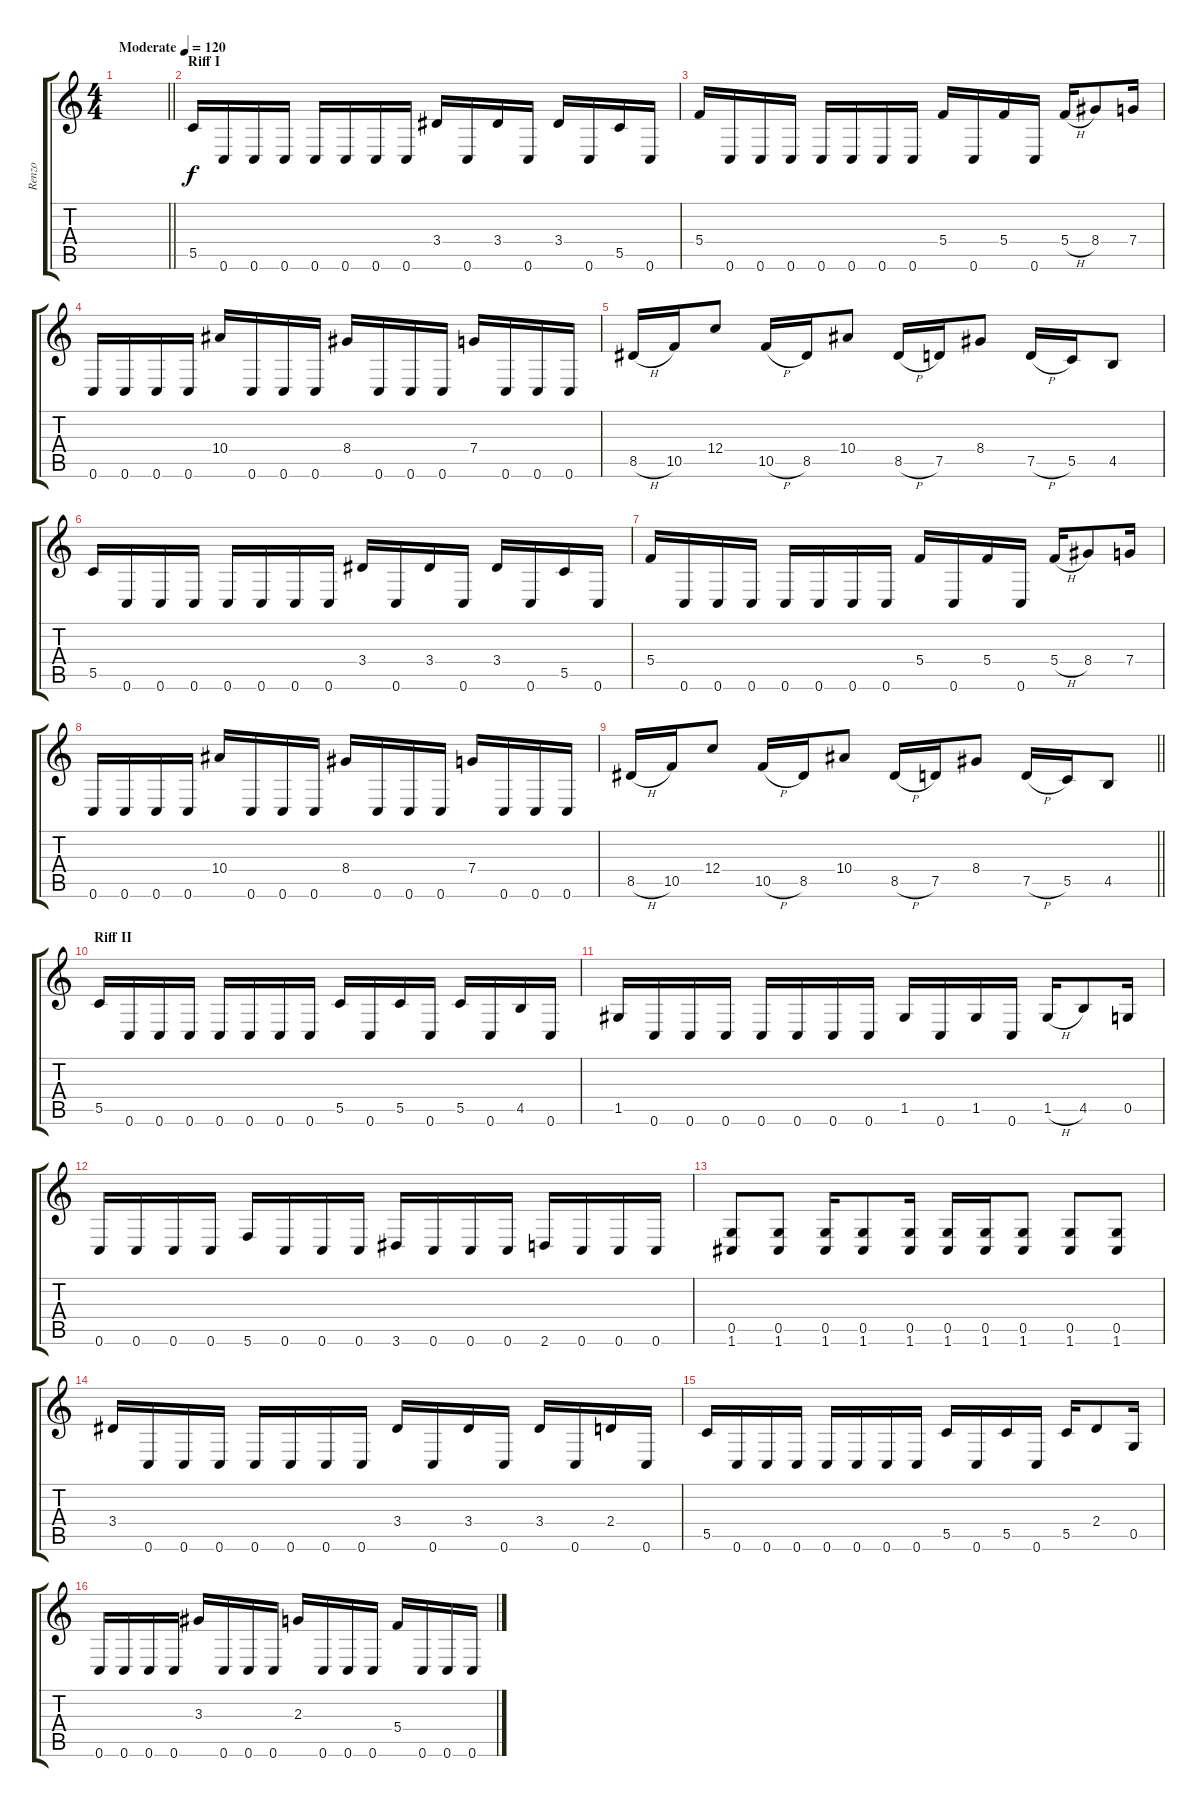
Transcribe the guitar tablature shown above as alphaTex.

\track ("Renzo" "Renzo") {instrument overdrivenguitar}
\staff {score tabs}
\tuning (D4 A3 F3 C3 G2 C2) {hide}
\ts (4 4)
\tempo (120 "Moderate")
\clef g2
\barLineRight lightlight
\ks c
|
\section ("" "Riff I")
5.5.16 0.6.16 0.6.16 0.6.16 0.6.16 0.6.16 0.6.16 0.6.16 3.4.16 0.6.16 3.4.16 0.6.16 3.4.16 0.6.16 5.5.16 0.6.16 |
5.4.16 0.6.16 0.6.16 0.6.16 0.6.16 0.6.16 0.6.16 0.6.16 5.4.16 0.6.16 5.4.16 0.6.16 5.4{h}.16 8.4.8 7.4.16 |
0.6.16 0.6.16 0.6.16 0.6.16 10.4.16 0.6.16 0.6.16 0.6.16 8.4.16 0.6.16 0.6.16 0.6.16 7.4.16 0.6.16 0.6.16 0.6.16 |
8.5{h}.16 10.5.16 12.4.8 10.5{h}.16 8.5.16 10.4.8 8.5{h}.16 7.5.16 8.4.8 7.5{h}.16 5.5.16 4.5.8 |
5.5.16 0.6.16 0.6.16 0.6.16 0.6.16 0.6.16 0.6.16 0.6.16 3.4.16 0.6.16 3.4.16 0.6.16 3.4.16 0.6.16 5.5.16 0.6.16 |
5.4.16 0.6.16 0.6.16 0.6.16 0.6.16 0.6.16 0.6.16 0.6.16 5.4.16 0.6.16 5.4.16 0.6.16 5.4{h}.16 8.4.8 7.4.16 |
0.6.16 0.6.16 0.6.16 0.6.16 10.4.16 0.6.16 0.6.16 0.6.16 8.4.16 0.6.16 0.6.16 0.6.16 7.4.16 0.6.16 0.6.16 0.6.16 |
\barLineRight lightlight
8.5{h}.16 10.5.16 12.4.8 10.5{h}.16 8.5.16 10.4.8 8.5{h}.16 7.5.16 8.4.8 7.5{h}.16 5.5.16 4.5.8 |
\section ("" "Riff II")
5.5.16 0.6.16 0.6.16 0.6.16 0.6.16 0.6.16 0.6.16 0.6.16 5.5.16 0.6.16 5.5.16 0.6.16 5.5.16 0.6.16 4.5.16 0.6.16 |
1.5.16 0.6.16 0.6.16 0.6.16 0.6.16 0.6.16 0.6.16 0.6.16 1.5.16 0.6.16 1.5.16 0.6.16 1.5{h}.16 4.5.8 0.5.16 |
0.6.16 0.6.16 0.6.16 0.6.16 5.6.16 0.6.16 0.6.16 0.6.16 3.6.16 0.6.16 0.6.16 0.6.16 2.6.16 0.6.16 0.6.16 0.6.16 |
(0.5 1.6).8 (0.5 1.6).8 (0.5 1.6).16 (0.5 1.6).8 (0.5 1.6).16 (0.5 1.6).16 (0.5 1.6).16 (0.5 1.6).8 (0.5 1.6).8 (0.5 1.6).8 |
3.4.16 0.6.16 0.6.16 0.6.16 0.6.16 0.6.16 0.6.16 0.6.16 3.4.16 0.6.16 3.4.16 0.6.16 3.4.16 0.6.16 2.4.16 0.6.16 |
5.5.16 0.6.16 0.6.16 0.6.16 0.6.16 0.6.16 0.6.16 0.6.16 5.5.16 0.6.16 5.5.16 0.6.16 5.5.16 2.4.8 0.5.16 |
0.6.16 0.6.16 0.6.16 0.6.16 3.3.16 0.6.16 0.6.16 0.6.16 2.3.16 0.6.16 0.6.16 0.6.16 5.4.16 0.6.16 0.6.16 0.6.16
